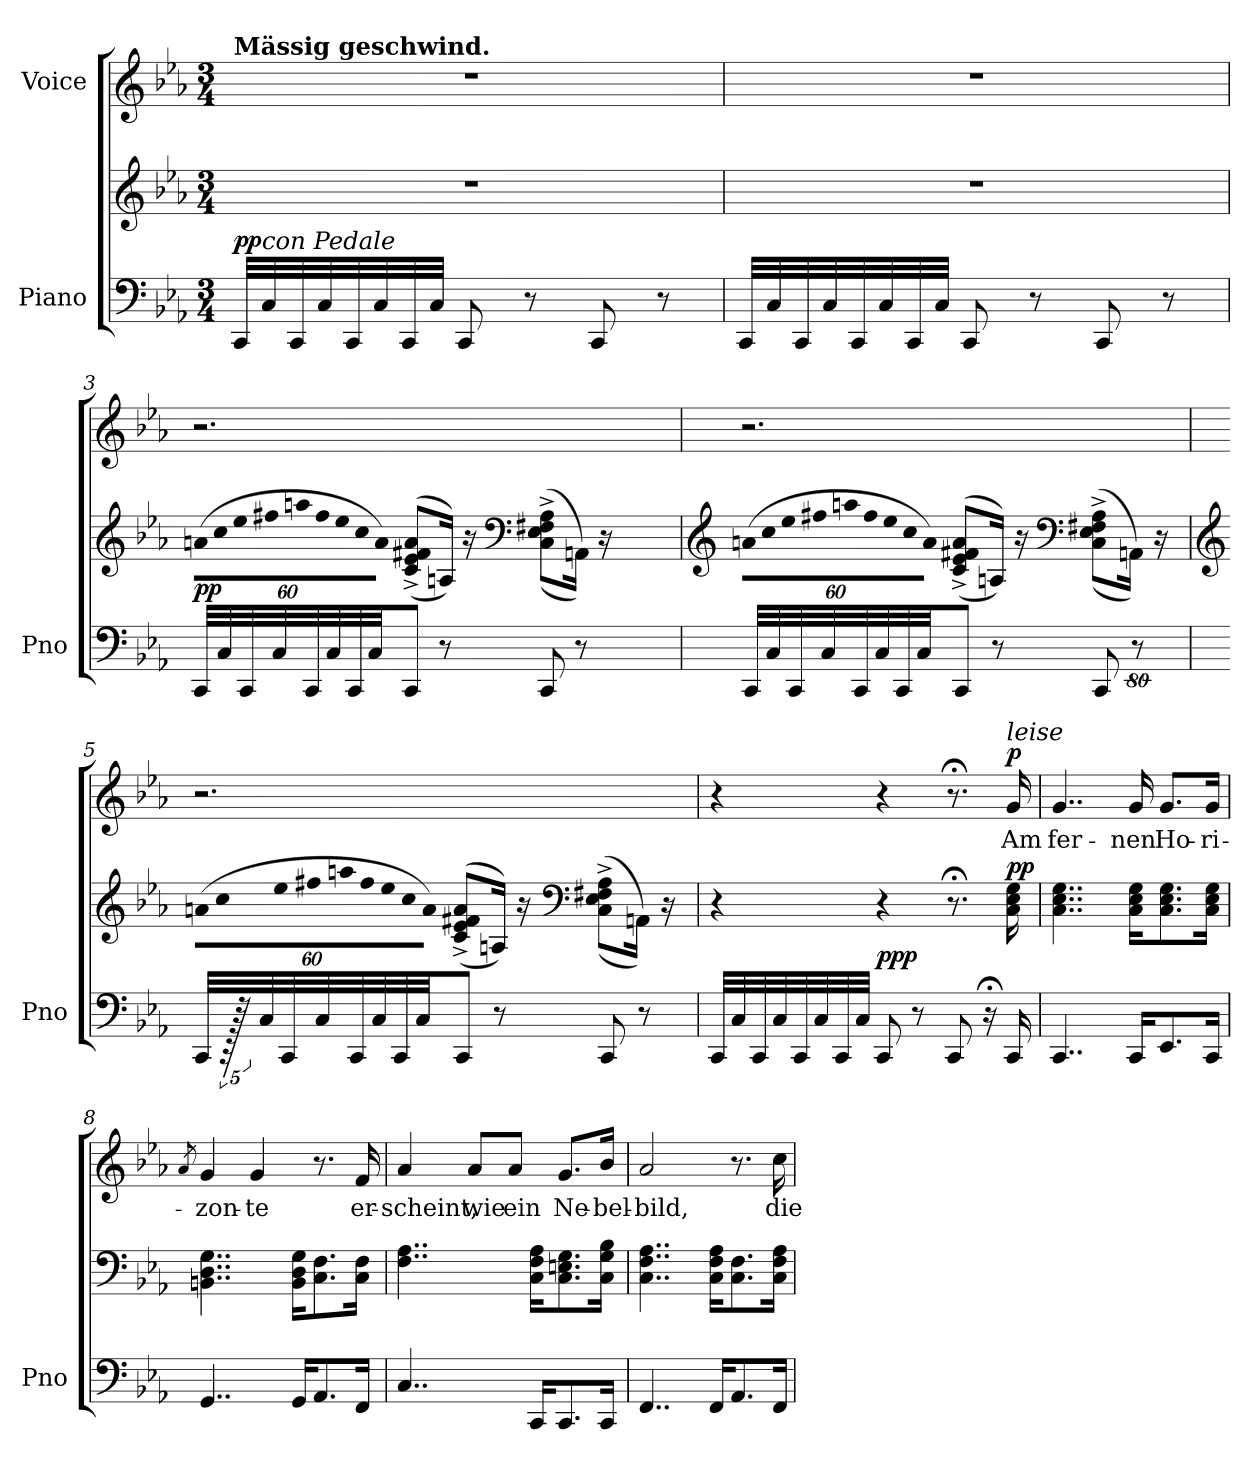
**kern	**kern	**dynam	**kern	**text	**dynam
*part2	*part2	*part2	*part1	*part1	*part1
*staff3	*staff2	*staff2/3	*staff1	*staff1	*staff1
*I"Piano	*	*	*I"Voice	*	*
*I'Pno	*	*	*	*	*
*clefF4	*clefG2	*	*clefG2	*	*
*k[b-e-a-]	*k[b-e-a-]	*	*k[b-e-a-]	*	*
*M3/4	*M3/4	*	*M3/4	*	*
=1	=1	=1	=1	=1	=1
!	!	!	!LO:TX:a:B:t=Mässig geschwind.	!	!
!	!	!LO:DY:a=2	!	!	!
32CC/LLL	2.r	pp	2.r	.	.
!LO:TX:a:i:t=con Pedale	!	!	!	!	!
32C/	.	.	.	.	.
32CC/	.	.	.	.	.
32C/	.	.	.	.	.
32CC/	.	.	.	.	.
32C/	.	.	.	.	.
32CC/	.	.	.	.	.
32C/JJJ	.	.	.	.	.
8CC/	.	.	.	.	.
8r	.	.	.	.	.
8CC/	.	.	.	.	.
8r	.	.	.	.	.
=2	=2	=2	=2	=2	=2
32CC/LLL	2.r	.	2.r	.	.
32C/	.	.	.	.	.
32CC/	.	.	.	.	.
32C/	.	.	.	.	.
32CC/	.	.	.	.	.
32C/	.	.	.	.	.
32CC/	.	.	.	.	.
32C/JJJ	.	.	.	.	.
8CC/	.	.	.	.	.
8r	.	.	.	.	.
8CC/	.	.	.	.	.
8r	.	.	.	.	.
=3	=3	=3	=3	=3	=3
*	*Xbrackettup	*	*	*	*
!	!LO:N:vis=32	!LO:DY:a=2	!	!	!
32CC/LLL	(>1920%53an\LLL	pp	2.r	.	.
!	!LO:N:vis=32	!	!	!	!
.	1920%53cc\	.	.	.	.
32C/	.	.	.	.	.
!	!LO:N:vis=32	!	!	!	!
.	1920%53ee-\	.	.	.	.
32CC/	.	.	.	.	.
!	!LO:N:vis=32	!	!	!	!
.	1920%53ff#X\	.	.	.	.
32C/	.	.	.	.	.
!	!LO:N:vis=32	!	!	!	!
.	1920%53aan\	.	.	.	.
32CC/	.	.	.	.	.
!	!LO:N:vis=32	!	!	!	!
.	1920%53ff#\	.	.	.	.
32C/	.	.	.	.	.
!	!LO:N:vis=32	!	!	!	!
.	1920%53ee-\	.	.	.	.
32CC/	.	.	.	.	.
!	!LO:N:vis=32	!	!	!	!
.	1920%53cc\	.	.	.	.
32C/JJ	.	.	.	.	.
!	!LO:N:vis=32	!	!	!	!
.	1920%53a\JJJ)	.	.	.	.
.	640ryy	.	.	.	.
8CC/J	(<(<8c/^ 8e-/^ 8f#X/^ 8a/^L	.	.	.	.
8r	16An/Jk))	.	.	.	.
.	16r	.	.	.	.
*	*clefF4	*	*	*	*
8CC/	(>(>8C\^ 8E-\^ 8F#X\^ 8A\^L	.	.	.	.
8r	16AAn\Jk))	.	.	.	.
.	16r	.	.	.	.
!LO:N:vis=128	!LO:N:vis=128	!	!	!	!
640%9ryy	640%9ryy	.	64ryy	.	.
640ryy	640ryy	.	.	.	.
!!LO:LB:g=z
=4	=4	=4	=4	=4	=4
*	*clefG2	*	*	*	*
!	!LO:N:vis=32	!	!	!	!
640ryy	(>1920%53an\LLL	.	2.r	.	.
32CC/LLL	.	.	.	.	.
!	!LO:N:vis=32	!	!	!	!
.	1920%53cc\	.	.	.	.
32C/	.	.	.	.	.
!	!LO:N:vis=32	!	!	!	!
.	1920%53ee-\	.	.	.	.
32CC/	.	.	.	.	.
!	!LO:N:vis=32	!	!	!	!
.	1920%53ff#X\	.	.	.	.
32C/	.	.	.	.	.
!	!LO:N:vis=32	!	!	!	!
.	1920%53aan\	.	.	.	.
32CC/	.	.	.	.	.
!	!LO:N:vis=32	!	!	!	!
.	1920%53ff#\	.	.	.	.
32C/	.	.	.	.	.
!	!LO:N:vis=32	!	!	!	!
.	1920%53ee-\	.	.	.	.
32CC/	.	.	.	.	.
!	!LO:N:vis=32	!	!	!	!
.	1920%53cc\	.	.	.	.
32C/JJ	.	.	.	.	.
!	!LO:N:vis=32	!	!	!	!
.	1920%53a\JJJ)	.	.	.	.
.	640ryy	.	.	.	.
.	(<(<8c/^ 8e-/^ 8f#X/^ 8a/^L	.	.	.	.
8CC/J	.	.	.	.	.
.	16An/Jk))	.	.	.	.
8r	.	.	.	.	.
.	16r	.	.	.	.
*	*clefF4	*	*	*	*
.	(>(>8C\^ 8E-\^ 8F#X\^ 8A\^L	.	.	.	.
8CC/	.	.	.	.	.
.	16AAn\Jk))	.	.	.	.
640%79r	.	.	.	.	.
.	16r	.	.	.	.
!	!LO:N:vis=128	!	!	!	!
640ryy	640%9ryy	.	64ryy	.	.
!LO:N:vis=128	!	!	!	!	!
640%9ryy	.	.	.	.	.
.	640ryy	.	.	.	.
=5	=5	=5	=5	=5	=5
*	*clefG2	*	*	*	*
!	!LO:N:vis=32	!	!	!	!
32CC/LLL	(>1920%53an\LLL	.	2.r	.	.
!	!LO:N:vis=32	!	!	!	!
.	1920%53cc\	.	.	.	.
640r	.	.	.	.	.
32C/	.	.	.	.	.
!	!LO:N:vis=32	!	!	!	!
.	1920%53ee-\	.	.	.	.
32CC/	.	.	.	.	.
!	!LO:N:vis=32	!	!	!	!
.	1920%53ff#X\	.	.	.	.
32C/	.	.	.	.	.
!	!LO:N:vis=32	!	!	!	!
.	1920%53aan\	.	.	.	.
32CC/	.	.	.	.	.
!	!LO:N:vis=32	!	!	!	!
.	1920%53ff#\	.	.	.	.
32C/	.	.	.	.	.
!	!LO:N:vis=32	!	!	!	!
.	1920%53ee-\	.	.	.	.
32CC/	.	.	.	.	.
!	!LO:N:vis=32	!	!	!	!
.	1920%53cc\	.	.	.	.
32C/JJ	.	.	.	.	.
!	!LO:N:vis=32	!	!	!	!
.	1920%53a\JJJ)	.	.	.	.
.	640ryy	.	.	.	.
.	(<(<8c/^ 8e-/^ 8f#X/^ 8a/^L	.	.	.	.
8CC/J	.	.	.	.	.
.	16An/Jk))	.	.	.	.
8r	.	.	.	.	.
.	16r	.	.	.	.
*	*clefF4	*	*	*	*
.	(>(>8C\^ 8E-\^ 8F#X\^ 8A\^L	.	.	.	.
8CC/	.	.	.	.	.
.	16AAn\Jk))	.	.	.	.
8r	.	.	.	.	.
.	16r	.	.	.	.
!	!LO:N:vis=128	!	!	!	!
.	640%9ryy	.	64ryy	.	.
!LO:N:vis=128	!	!	!	!	!
640%9ryy	.	.	.	.	.
.	640ryy	.	.	.	.
!!LO:LB:g=z
=6	=6	=6	=6	=6	=6
32CC/LLL	4r	.	4r	.	.
32C/	.	.	.	.	.
32CC/	.	.	.	.	.
32C/	.	.	.	.	.
32CC/	.	.	.	.	.
32C/	.	.	.	.	.
32CC/	.	.	.	.	.
32C/JJJ	.	.	.	.	.
!	!	!LO:DY:a=2	!	!	!
8CC/	4r	ppp	4r	.	.
8r	.	.	.	.	.
8CC/	8.r;<	.	8.r;<	.	.
16r;<	.	.	.	.	.
*	*	*	*MM45	*	*
!	!	!	!LO:TX:a:i:t=leise	!	!
!	!	!LO:DY:a	!	!LO:LY:b	!LO:DY:a
16CC/	16C\ 16E-\ 16G\	pp	16g/	Am	p
!!LO:LB:g=z
=7	=7	=7	=7	=7	=7
!	!	!	!	!LO:LY:b	!
4..CC/	4..C\ 4..E-\ 4..G\	.	4..g/	fer-	.
!	!	!	!	!LO:LY:b	!
16CC/KL	16C\ 16E-\ 16G\KL	.	16g/	-nen	.
!	!	!	!	!LO:LY:b	!
8.EE-/	8.C\ 8.E-\ 8.G\	.	8.g/L	Ho-	.
!	!	!	!	!LO:LY:b	!
16CC/Jk	16C\ 16E-\ 16G\Jk	.	16g/Jk	-ri-	.
=8	=8	=8	=8	=8	=8
.	.	.	8qa-/	.	.
!	!	!	!	!LO:LY:b	!
4..GG/	4..BBn\ 4..D\ 4..G\	.	4g/	-zon-	.
!	!	!	!	!LO:LY:b	!
.	.	.	4g/	te	.
16GG/KL	16BB\ 16D\ 16G\KL	.	.	.	.
8.AA-/	8.C\ 8.F\	.	8.r	.	.
!	!	!	!	!LO:LY:b	!
16FF/Jk	16C\ 16F\Jk	.	16f/	er-	.
=9	=9	=9	=9	=9	=9
!	!	!	!	!LO:LY:b	!
4..C/	4..F\ 4..A-\	.	4a-/	-scheint,	.
!	!	!	!	!LO:LY:b	!
.	.	.	8a-/L	wie	.
!	!	!	!	!LO:LY:b	!
.	.	.	8a-/J	ein	.
16CC/KL	16C\ 16F\ 16A-\KL	.	.	.	.
!	!	!	!	!LO:LY:b	!
8.CC/	8.C\ 8.En\ 8.G\	.	8.g/L	Ne-	.
!	!	!	!	!LO:LY:b	!
16CC/Jk	16C\ 16G\ 16B-\Jk	.	16b-/Jk	-bel-	.
=10	=10	=10	=10	=10	=10
!	!	!	!	!LO:LY:b	!
4..FF/	4..C\ 4..F\ 4..A-\	.	2a-/	-bild,	.
16FF/KL	16C\ 16F\ 16A-\KL	.	.	.	.
8.AA-/	8.C\ 8.F\	.	8.r	.	.
*	*	*	*MM40	*	*
!	!	!	!	!LO:LY:b	!
16FF/Jk	16C\ 16F\ 16A-\Jk	.	16cc\	die	.
=	=	=	=	=	=
*-	*-	*-	*-	*-	*-
